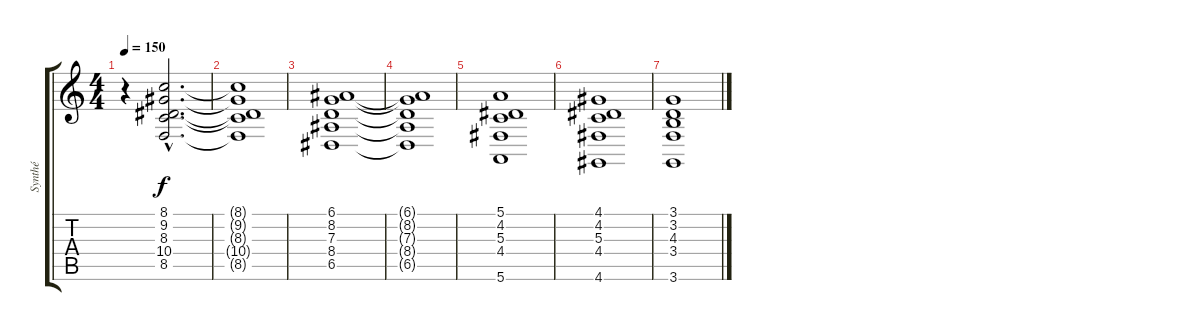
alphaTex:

\track ("Synthé" "Synthé") {instrument synthstrings2}
\staff {score tabs}
\tuning (E4 B3 G3 D3 A2 E2) {hide}
\ts (4 4)
\tempo 150
\clef g2
\ks c
r.4{dy f} (8.1{hac} 9.2{hac} 8.3{hac} 10.4{hac} 8.5{hac}).2{d} |
(8.1{t} 9.2{t} 8.3{t} 10.4{t} 8.5{t}).1 |
(6.1 8.2 7.3 8.4 6.5).1 |
(6.1{t} 8.2{t} 7.3{t} 8.4{t} 6.5{t}).1 |
(5.1 4.2 5.3 4.4 5.6).1 |
(4.1 4.2 5.3 4.4 4.6).1 |
(3.1 3.2 4.3 3.4 3.6).1
